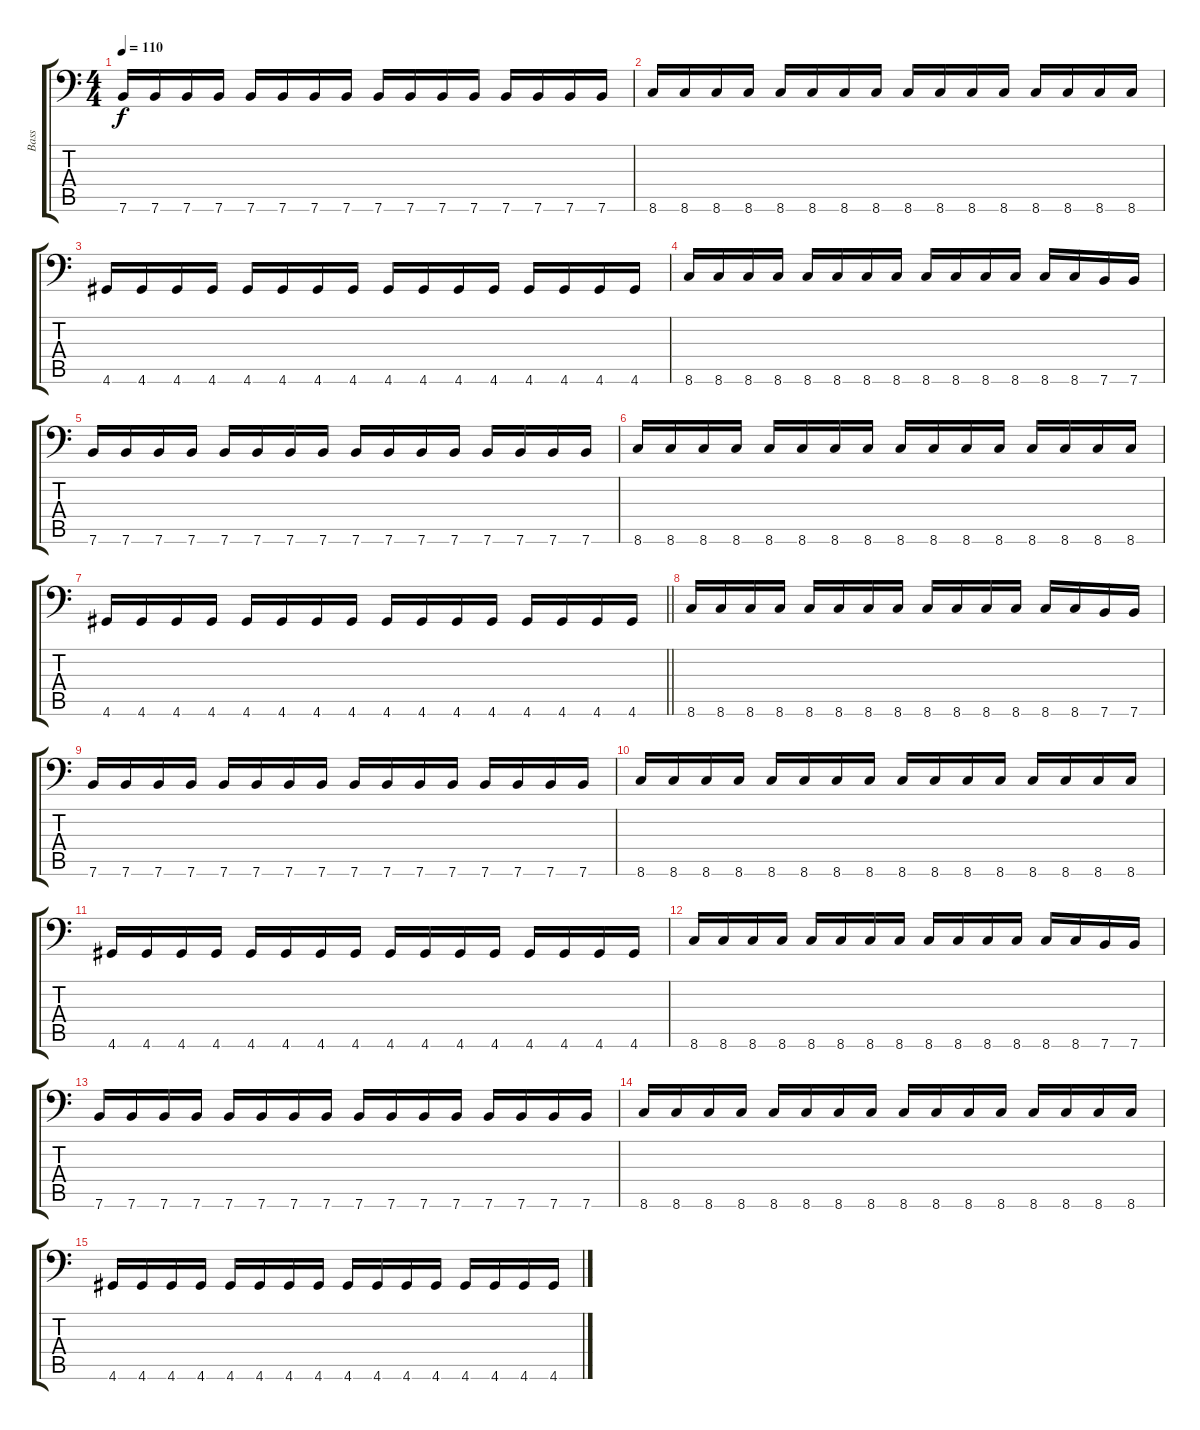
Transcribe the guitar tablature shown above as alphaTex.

\track ("Bass" "Bass") {instrument electricbassfinger}
\staff {score tabs}
\tuning (E3 B2 G2 D2 A1 E1) {hide}
\ts (4 4)
\tempo 110
\clef f4
\ks c
7.6.16{dy f} 7.6.16 7.6.16 7.6.16 7.6.16 7.6.16 7.6.16 7.6.16 7.6.16 7.6.16 7.6.16 7.6.16 7.6.16 7.6.16 7.6.16 7.6.16 |
8.6.16 8.6.16 8.6.16 8.6.16 8.6.16 8.6.16 8.6.16 8.6.16 8.6.16 8.6.16 8.6.16 8.6.16 8.6.16 8.6.16 8.6.16 8.6.16 |
4.6.16 4.6.16 4.6.16 4.6.16 4.6.16 4.6.16 4.6.16 4.6.16 4.6.16 4.6.16 4.6.16 4.6.16 4.6.16 4.6.16 4.6.16 4.6.16 |
8.6.16 8.6.16 8.6.16 8.6.16 8.6.16 8.6.16 8.6.16 8.6.16 8.6.16 8.6.16 8.6.16 8.6.16 8.6.16 8.6.16 7.6.16 7.6.16 |
7.6.16 7.6.16 7.6.16 7.6.16 7.6.16 7.6.16 7.6.16 7.6.16 7.6.16 7.6.16 7.6.16 7.6.16 7.6.16 7.6.16 7.6.16 7.6.16 |
8.6.16 8.6.16 8.6.16 8.6.16 8.6.16 8.6.16 8.6.16 8.6.16 8.6.16 8.6.16 8.6.16 8.6.16 8.6.16 8.6.16 8.6.16 8.6.16 |
\barLineRight lightlight
4.6.16 4.6.16 4.6.16 4.6.16 4.6.16 4.6.16 4.6.16 4.6.16 4.6.16 4.6.16 4.6.16 4.6.16 4.6.16 4.6.16 4.6.16 4.6.16 |
8.6.16 8.6.16 8.6.16 8.6.16 8.6.16 8.6.16 8.6.16 8.6.16 8.6.16 8.6.16 8.6.16 8.6.16 8.6.16 8.6.16 7.6.16 7.6.16 |
7.6.16 7.6.16 7.6.16 7.6.16 7.6.16 7.6.16 7.6.16 7.6.16 7.6.16 7.6.16 7.6.16 7.6.16 7.6.16 7.6.16 7.6.16 7.6.16 |
8.6.16 8.6.16 8.6.16 8.6.16 8.6.16 8.6.16 8.6.16 8.6.16 8.6.16 8.6.16 8.6.16 8.6.16 8.6.16 8.6.16 8.6.16 8.6.16 |
4.6.16 4.6.16 4.6.16 4.6.16 4.6.16 4.6.16 4.6.16 4.6.16 4.6.16 4.6.16 4.6.16 4.6.16 4.6.16 4.6.16 4.6.16 4.6.16 |
8.6.16{volume 0} 8.6.16 8.6.16 8.6.16 8.6.16 8.6.16 8.6.16 8.6.16 8.6.16 8.6.16 8.6.16 8.6.16 8.6.16 8.6.16 7.6.16 7.6.16 |
7.6.16 7.6.16 7.6.16 7.6.16 7.6.16 7.6.16 7.6.16 7.6.16 7.6.16 7.6.16 7.6.16 7.6.16 7.6.16 7.6.16 7.6.16 7.6.16 |
8.6.16 8.6.16 8.6.16 8.6.16 8.6.16 8.6.16 8.6.16 8.6.16 8.6.16 8.6.16 8.6.16 8.6.16 8.6.16 8.6.16 8.6.16 8.6.16 |
4.6.16 4.6.16 4.6.16 4.6.16 4.6.16 4.6.16 4.6.16 4.6.16 4.6.16 4.6.16 4.6.16 4.6.16 4.6.16 4.6.16 4.6.16 4.6.16
